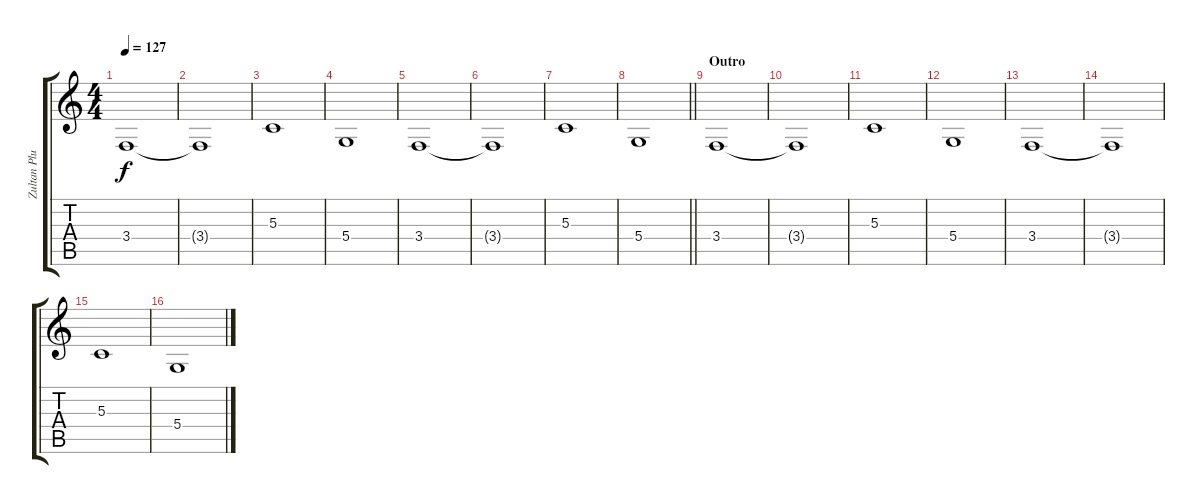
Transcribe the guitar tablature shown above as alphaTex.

\track ("Zultan Pluto (Keyboard)" "Zultan Plu") {instrument stringensemble1}
\staff {score tabs}
\tuning (E4 B3 G3 D3 A2 E2) {hide}
\ts (4 4)
\tempo 127
\clef g2
\ks c
3.4.1{dy f} |
3.4{t}.1 |
5.3.1 |
5.4.1 |
3.4.1 |
3.4{t}.1 |
5.3.1 |
\barLineRight lightlight
5.4.1 |
\section ("" "Outro")
3.4.1 |
3.4{t}.1 |
5.3.1 |
5.4.1 |
3.4.1 |
3.4{t}.1 |
5.3.1 |
5.4.1
